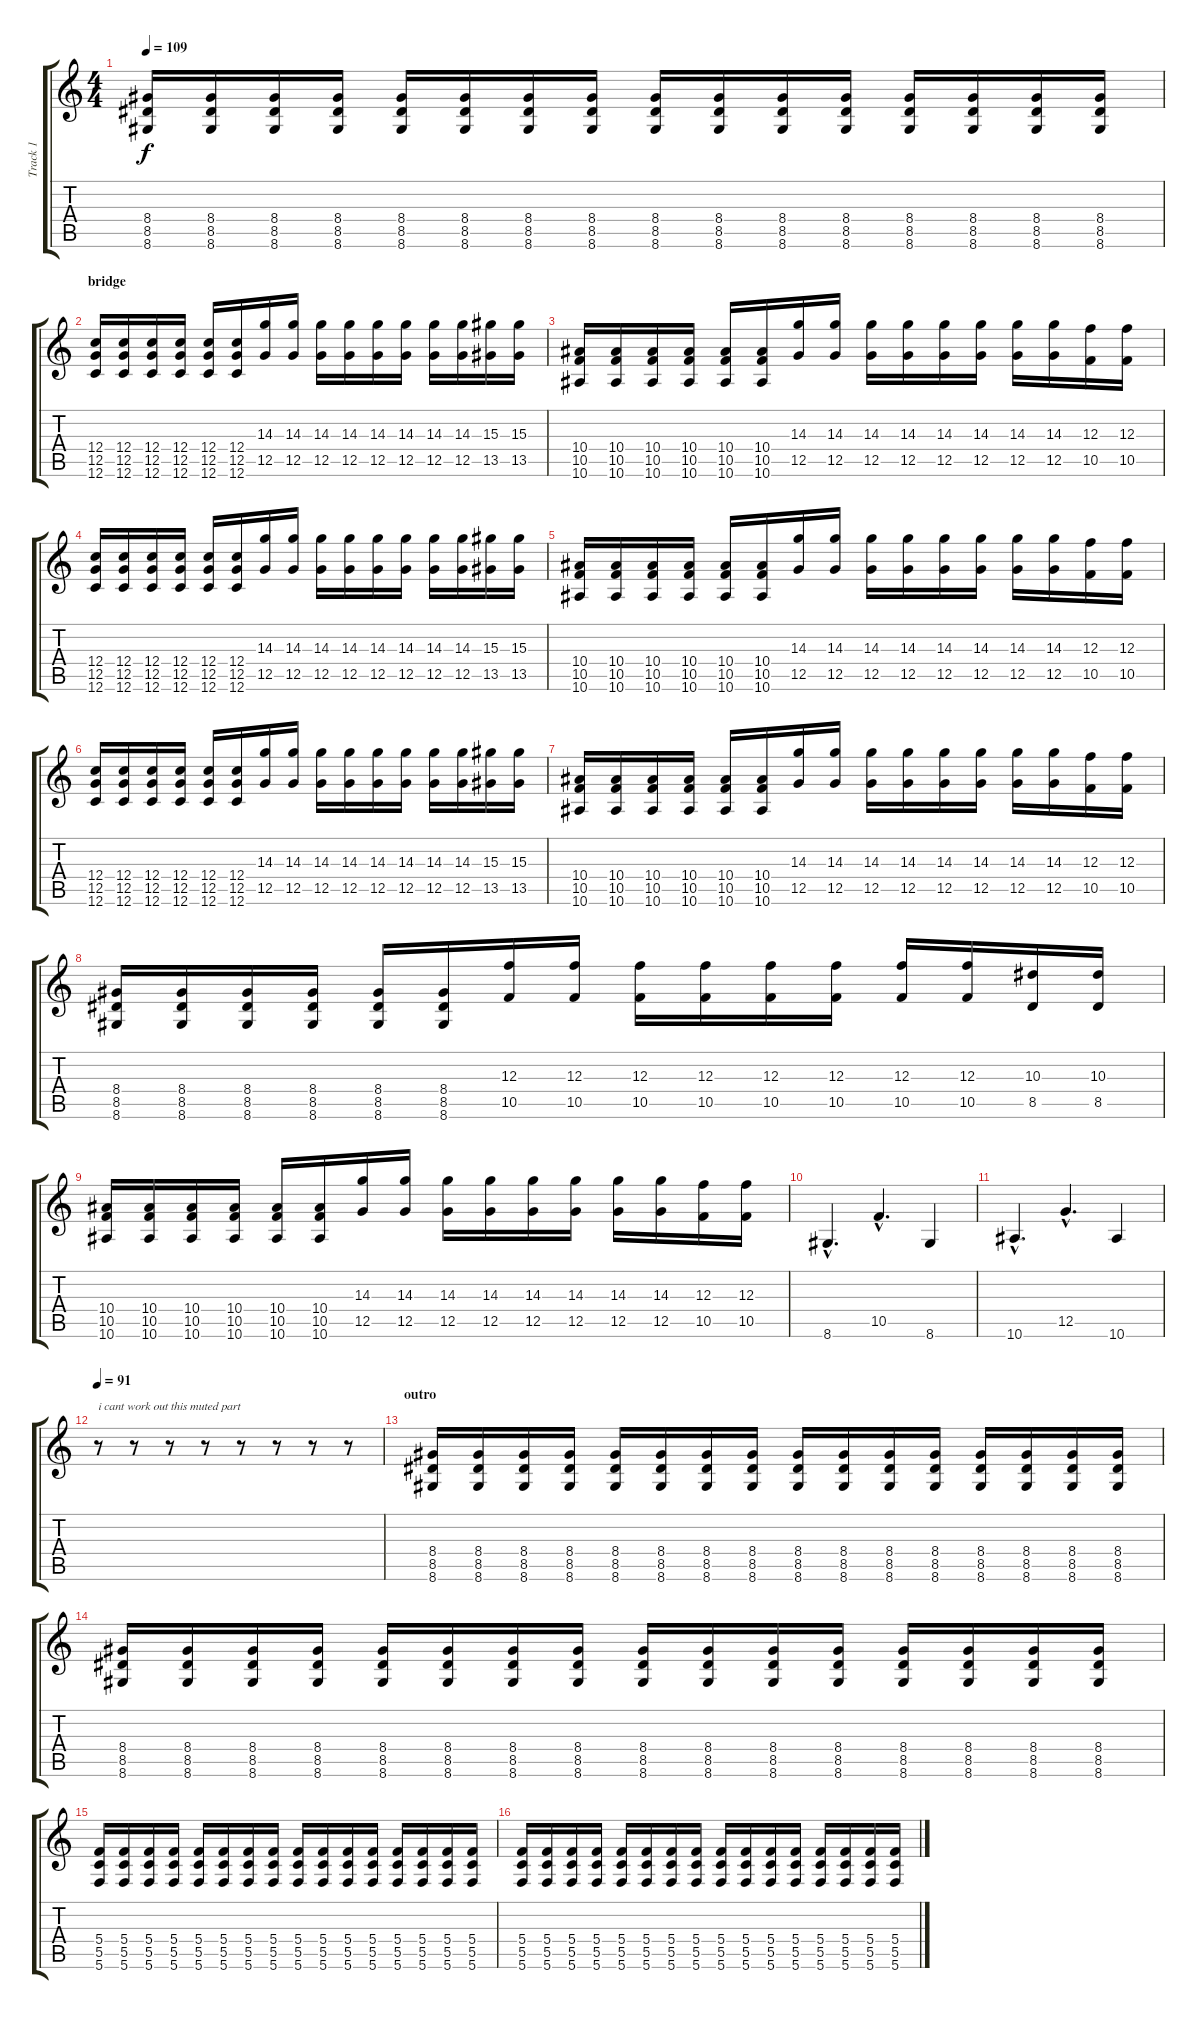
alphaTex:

\track ("Track 1" "Track 1") {instrument distortionguitar}
\staff {score tabs}
\tuning (D4 A3 F3 C3 G2 C2) {hide}
\ts (4 4)
\tempo 109
\clef g2
\ks c
(8.4 8.5 8.6).16{dy f} (8.4 8.5 8.6).16 (8.4 8.5 8.6).16 (8.4 8.5 8.6).16 (8.4 8.5 8.6).16 (8.4 8.5 8.6).16 (8.4 8.5 8.6).16 (8.4 8.5 8.6).16 (8.4 8.5 8.6).16 (8.4 8.5 8.6).16 (8.4 8.5 8.6).16 (8.4 8.5 8.6).16 (8.4 8.5 8.6).16 (8.4 8.5 8.6).16 (8.4 8.5 8.6).16 (8.4 8.5 8.6).16 |
\section ("" "bridge")
(12.4 12.5 12.6).16 (12.4 12.5 12.6).16 (12.4 12.5 12.6).16 (12.4 12.5 12.6).16 (12.4 12.5 12.6).16 (12.4 12.5 12.6).16 (14.3 12.5).16 (14.3 12.5).16 (14.3 12.5).16 (14.3 12.5).16 (14.3 12.5).16 (14.3 12.5).16 (14.3 12.5).16 (14.3 12.5).16 (15.3 13.5).16 (15.3 13.5).16 |
(10.4 10.5 10.6).16 (10.4 10.5 10.6).16 (10.4 10.5 10.6).16 (10.4 10.5 10.6).16 (10.4 10.5 10.6).16 (10.4 10.5 10.6).16 (14.3 12.5).16 (14.3 12.5).16 (14.3 12.5).16 (14.3 12.5).16 (14.3 12.5).16 (14.3 12.5).16 (14.3 12.5).16 (14.3 12.5).16 (12.3 10.5).16 (12.3 10.5).16 |
(12.4 12.5 12.6).16 (12.4 12.5 12.6).16 (12.4 12.5 12.6).16 (12.4 12.5 12.6).16 (12.4 12.5 12.6).16 (12.4 12.5 12.6).16 (14.3 12.5).16 (14.3 12.5).16 (14.3 12.5).16 (14.3 12.5).16 (14.3 12.5).16 (14.3 12.5).16 (14.3 12.5).16 (14.3 12.5).16 (15.3 13.5).16 (15.3 13.5).16 |
(10.4 10.5 10.6).16 (10.4 10.5 10.6).16 (10.4 10.5 10.6).16 (10.4 10.5 10.6).16 (10.4 10.5 10.6).16 (10.4 10.5 10.6).16 (14.3 12.5).16 (14.3 12.5).16 (14.3 12.5).16 (14.3 12.5).16 (14.3 12.5).16 (14.3 12.5).16 (14.3 12.5).16 (14.3 12.5).16 (12.3 10.5).16 (12.3 10.5).16 |
(12.4 12.5 12.6).16 (12.4 12.5 12.6).16 (12.4 12.5 12.6).16 (12.4 12.5 12.6).16 (12.4 12.5 12.6).16 (12.4 12.5 12.6).16 (14.3 12.5).16 (14.3 12.5).16 (14.3 12.5).16 (14.3 12.5).16 (14.3 12.5).16 (14.3 12.5).16 (14.3 12.5).16 (14.3 12.5).16 (15.3 13.5).16 (15.3 13.5).16 |
(10.4 10.5 10.6).16 (10.4 10.5 10.6).16 (10.4 10.5 10.6).16 (10.4 10.5 10.6).16 (10.4 10.5 10.6).16 (10.4 10.5 10.6).16 (14.3 12.5).16 (14.3 12.5).16 (14.3 12.5).16 (14.3 12.5).16 (14.3 12.5).16 (14.3 12.5).16 (14.3 12.5).16 (14.3 12.5).16 (12.3 10.5).16 (12.3 10.5).16 |
(8.4 8.5 8.6).16 (8.4 8.5 8.6).16 (8.4 8.5 8.6).16 (8.4 8.5 8.6).16 (8.4 8.5 8.6).16 (8.4 8.5 8.6).16 (12.3 10.5).16 (12.3 10.5).16 (12.3 10.5).16 (12.3 10.5).16 (12.3 10.5).16 (12.3 10.5).16 (12.3 10.5).16 (12.3 10.5).16 (10.3 8.5).16 (10.3 8.5).16 |
(10.4 10.5 10.6).16 (10.4 10.5 10.6).16 (10.4 10.5 10.6).16 (10.4 10.5 10.6).16 (10.4 10.5 10.6).16 (10.4 10.5 10.6).16 (14.3 12.5).16 (14.3 12.5).16 (14.3 12.5).16 (14.3 12.5).16 (14.3 12.5).16 (14.3 12.5).16 (14.3 12.5).16 (14.3 12.5).16 (12.3 10.5).16 (12.3 10.5).16 |
8.6{hac}.4{d} 10.5{hac}.4{d} 8.6.4 |
10.6{hac}.4{d} 12.5{hac}.4{d} 10.6.4 |
\section ("" "")
\tempo 91
r.8{txt "i cant work out this muted part"} r.8 r.8 r.8 r.8 r.8 r.8 r.8 |
\section ("" "outro")
(8.4 8.5 8.6).16 (8.4 8.5 8.6).16 (8.4 8.5 8.6).16 (8.4 8.5 8.6).16 (8.4 8.5 8.6).16 (8.4 8.5 8.6).16 (8.4 8.5 8.6).16 (8.4 8.5 8.6).16 (8.4 8.5 8.6).16 (8.4 8.5 8.6).16 (8.4 8.5 8.6).16 (8.4 8.5 8.6).16 (8.4 8.5 8.6).16 (8.4 8.5 8.6).16 (8.4 8.5 8.6).16 (8.4 8.5 8.6).16 |
(8.4 8.5 8.6).16 (8.4 8.5 8.6).16 (8.4 8.5 8.6).16 (8.4 8.5 8.6).16 (8.4 8.5 8.6).16 (8.4 8.5 8.6).16 (8.4 8.5 8.6).16 (8.4 8.5 8.6).16 (8.4 8.5 8.6).16 (8.4 8.5 8.6).16 (8.4 8.5 8.6).16 (8.4 8.5 8.6).16 (8.4 8.5 8.6).16 (8.4 8.5 8.6).16 (8.4 8.5 8.6).16 (8.4 8.5 8.6).16 |
(5.4 5.5 5.6).16 (5.4 5.5 5.6).16 (5.4 5.5 5.6).16 (5.4 5.5 5.6).16 (5.4 5.5 5.6).16 (5.4 5.5 5.6).16 (5.4 5.5 5.6).16 (5.4 5.5 5.6).16 (5.4 5.5 5.6).16 (5.4 5.5 5.6).16 (5.4 5.5 5.6).16 (5.4 5.5 5.6).16 (5.4 5.5 5.6).16 (5.4 5.5 5.6).16 (5.4 5.5 5.6).16 (5.4 5.5 5.6).16 |
(5.4 5.5 5.6).16 (5.4 5.5 5.6).16 (5.4 5.5 5.6).16 (5.4 5.5 5.6).16 (5.4 5.5 5.6).16 (5.4 5.5 5.6).16 (5.4 5.5 5.6).16 (5.4 5.5 5.6).16 (5.4 5.5 5.6).16 (5.4 5.5 5.6).16 (5.4 5.5 5.6).16 (5.4 5.5 5.6).16 (5.4 5.5 5.6).16 (5.4 5.5 5.6).16 (5.4 5.5 5.6).16 (5.4 5.5 5.6).16
